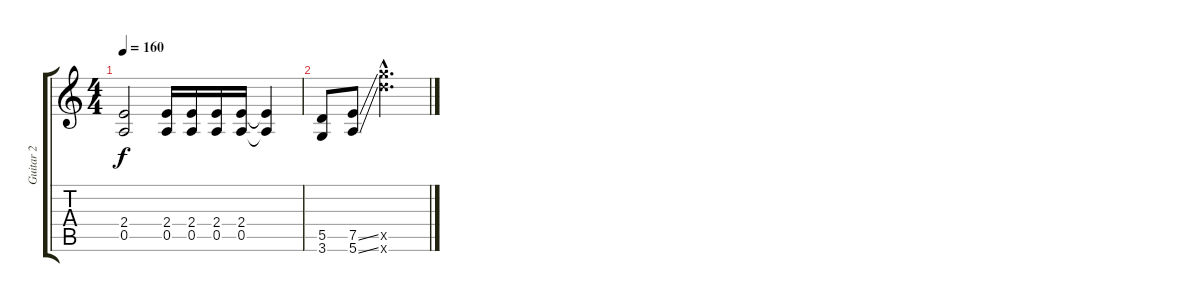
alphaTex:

\track ("Guitar 2" "Guitar 2") {instrument distortionguitar}
\staff {score tabs}
\tuning (E4 B3 G3 D3 A2 E2) {hide}
\ts (4 4)
\tempo 160
\clef g2
\ks c
(2.4 0.5).2{dy f} (2.4 0.5).16 (2.4 0.5).16 (2.4 0.5).16 (2.4 0.5).16 (2.4{t} 0.5{t}).4 |
(5.5 3.6).8 (7.5{ss} 5.6{ss}).8 (22.5{hac x} 22.6{hac x}).2{d}
